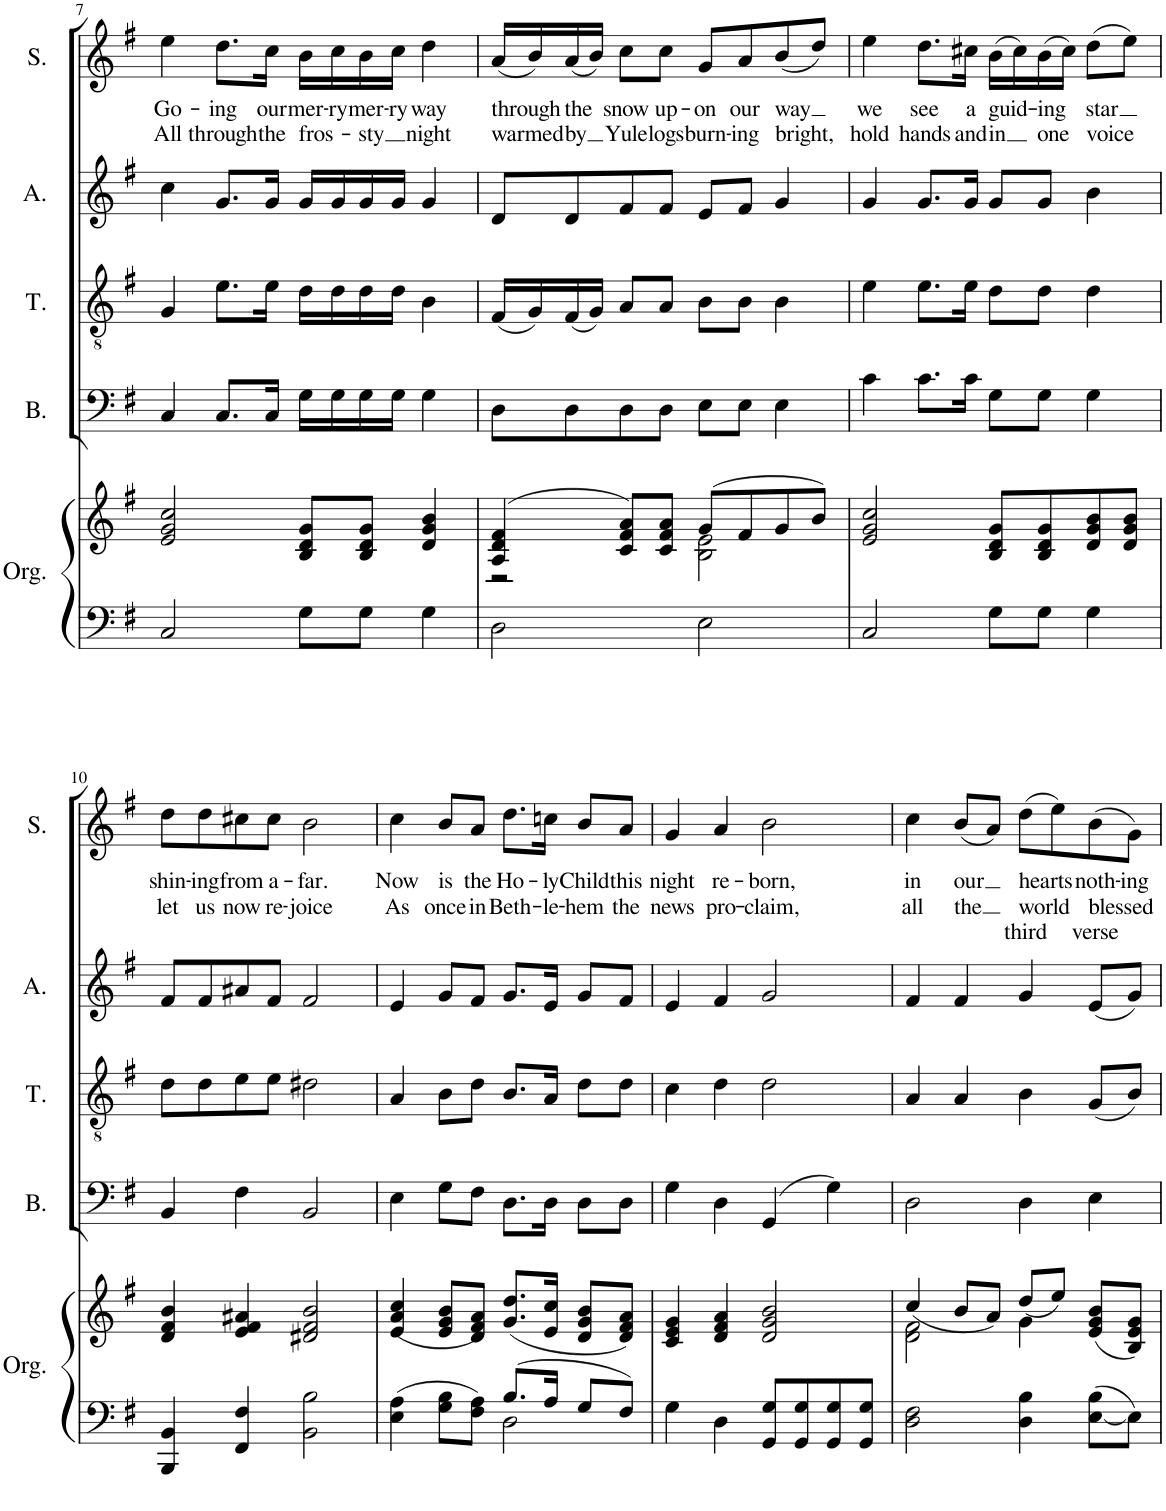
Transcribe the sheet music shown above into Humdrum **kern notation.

**kern	**kern	**kern	**kern	**kern	**kern	**text	**text	**text
*part5	*part5	*part4	*part3	*part2	*part1	*part1	*part1	*part1
*staff6	*staff5	*staff4	*staff3	*staff2	*staff1	*staff1	*staff1	*staff1
*I"Organ	*	*I"Bass	*I"Tenor	*I"Alto	*I"Soprano	*	*	*
*I'Org.	*	*I'B.	*I'T.	*I'A.	*I'S.	*	*	*
!!LO:PB:g=z
*clefF4	*clefG2	*clefF4	*clefGv2	*clefG2	*clefG2	*	*	*
*k[f#]	*k[f#]	*k[f#]	*k[f#]	*k[f#]	*k[f#]	*	*	*
*M4/4	*M4/4	*M4/4	*M4/4	*M4/4	*M4/4	*	*	*
=7	=7	=7	=7	=7	=7	=7	=7	=7
!	!	!	!	!	!	!LO:LY:b	!LO:LY:b	!
2C/	2e/ 2g/ 2cc/	4C/	4G/	4cc\	4ee\	Go-	All	.
!	!	!	!	!	!	!LO:LY:b	!LO:LY:b	!
.	.	8.C/L	8.e\L	8.g/L	8.dd\L	-ing	through	.
!	!	!	!	!	!	!LO:LY:b	!LO:LY:b	!
.	.	16C/Jk	16e\Jk	16g/Jk	16cc\Jk	our	the	.
!	!	!	!	!	!	!LO:LY:b	!LO:LY:b	!
8G\L	8B/ 8d/ 8g/L	16G\LL	16d\LL	16g/LL	16b\LL	mer-	fros-	.
!	!	!	!	!	!	!LO:LY:b	!	!
.	.	16G\	16d\	16g/	16cc\	-ry	.	.
!	!	!	!	!	!	!LO:LY:b	!LO:LY:b	!
8G\J	8B/ 8d/ 8g/J	16G\	16d\	16g/	16b\	mer-	sty	.
!	!	!	!	!	!	!LO:LY:b	!	!
.	.	16G\JJ	16d\JJ	16g/JJ	16cc\JJ	-ry	.	.
!	!	!	!	!	!	!LO:LY:b	!LO:LY:b	!
4G\	4d/ 4g/ 4b/	4G\	4B\	4g/	4dd\	way	night	.
=8	=8	=8	=8	=8	=8	=8	=8	=8
*	*^	*	*	*	*	*	*	*
!	!	!	!	!	!	!	!LO:LY:b	!LO:LY:b	!
2D\	(4A/ 4d/ 4f#/	2r	8D\L	(16F#/LL	8d/L	(16a/LL	through	warmed	.
.	.	.	.	16G/)	.	16b/)	.	.	.
!	!	!	!	!	!	!	!LO:LY:b	!LO:LY:b	!
.	.	.	8D\	(16F#/	8d/	(16a/	the	by	.
.	.	.	.	16G/JJ)	.	16b/JJ)	.	.	.
!	!	!	!	!	!	!	!LO:LY:b	!LO:LY:b	!
.	8c/ 8f#/ 8a/L)	.	8D\	8A/L	8f#/	8cc\L	snow	Yule	.
!	!	!	!	!	!	!	!LO:LY:b	!LO:LY:b	!
.	8c/ 8f#/ 8a/J	.	8D\J	8A/J	8f#/J	8cc\J	up-	logs	.
!	!	!	!	!	!	!	!LO:LY:b	!LO:LY:b	!
2E\	(8g/L	2B\ 2e\	8E\L	8B\L	8e/L	8g/L	-on	burn-	.
!	!	!	!	!	!	!	!LO:LY:b	!LO:LY:b	!
.	8f#/	.	8E\J	8B\J	8f#/J	8a/	our	-ing	.
!	!	!	!	!	!	!	!LO:LY:b	!LO:LY:b	!
.	8g/	.	4E\	4B\	4g/	(8b/	way	bright,	.
.	8b/J)	.	.	.	.	8dd/J)	.	.	.
*	*v	*v	*	*	*	*	*	*	*
=9	=9	=9	=9	=9	=9	=9	=9	=9
!	!	!	!	!	!	!LO:LY:b	!LO:LY:b	!
2C/	2e/ 2g/ 2cc/	4c\	4e\	4g/	4ee\	we	hold	.
!	!	!	!	!	!	!LO:LY:b	!LO:LY:b	!
.	.	8.c\L	8.e\L	8.g/L	8.dd\L	see	hands	.
!	!	!	!	!	!	!LO:LY:b	!LO:LY:b	!
.	.	16c\Jk	16e\Jk	16g/Jk	16cc#X\Jk	a	and	.
!	!	!	!	!	!	!LO:LY:b	!LO:LY:b	!
8G\L	8B/ 8d/ 8g/L	8G\L	8d\L	8g/L	(16b\LL	guid-	in	.
.	.	.	.	.	16cc#\)	.	.	.
!	!	!	!	!	!	!LO:LY:b	!LO:LY:b	!
8G\J	8B/ 8d/ 8g/	8G\J	8d\J	8g/J	(16b\	-ing	one	.
.	.	.	.	.	16cc#\JJ)	.	.	.
!	!	!	!	!	!	!LO:LY:b	!LO:LY:b	!
4G\	8d/ 8g/ 8b/	4G\	4d\	4b\	(8dd\L	star	voice	.
.	8d/ 8g/ 8b/J	.	.	.	8ee\J)	.	.	.
!!LO:LB:g=z
=10	=10	=10	=10	=10	=10	=10	=10	=10
!	!	!	!	!	!	!LO:LY:b	!LO:LY:b	!
4BBB/ 4BB/	4d/ 4f#/ 4b/	4BB/	8d\L	8f#/L	8dd\L	shin-	let	.
!	!	!	!	!	!	!LO:LY:b	!LO:LY:b	!
.	.	.	8d\	8f#/	8dd\	-ing	us	.
!	!	!	!	!	!	!LO:LY:b	!LO:LY:b	!
4FF#/ 4F#/	4e/ 4f#/ 4a#X/	4F#\	8e\	8a#X/	8cc#X\	from	now	.
!	!	!	!	!	!	!LO:LY:b	!LO:LY:b	!
.	.	.	8e\J	8f#/J	8cc#\J	a-	re-	.
!	!	!	!	!	!	!LO:LY:b	!LO:LY:b	!
2BB\ 2B\	2d#X/ 2f#/ 2b/	2BB/	2d#X\	2f#/	2b\	-far.	-joice	.
=11	=11	=11	=11	=11	=11	=11	=11	=11
*^	*	*	*	*	*	*	*	*
!	!	!	!	!	!	!	!LO:LY:b	!LO:LY:b	!
4E\ 4A\	2ryy	(4e/ 4a/ 4cc/	4E\	4A/	4e/	4cc\	Now	As	.
!	!	!	!	!	!	!	!LO:LY:b	!LO:LY:b	!
8G\ 8B\L	.	8e/ 8g/ 8b/L	8G\L	8B\L	8g/L	8b/L	is	once	.
!	!	!	!	!	!	!	!LO:LY:b	!LO:LY:b	!
8F#\ 8A\J	.	8d/ 8f#/ 8a/J)	8F#\J	8d\J	8f#/J	8a/J	the	in	.
!	!	!	!	!	!	!	!LO:LY:b	!LO:LY:b	!
8.B/L	2D\	(8.g/ 8.dd/L	8.D\L	8.B/L	8.g/L	8.dd\L	Ho-	Beth-	.
!	!	!	!	!	!	!	!LO:LY:b	!LO:LY:b	!
16A/Jk	.	16e/ 16cc/Jk	16D\Jk	16A/Jk	16e/Jk	16ccn\Jk	-ly	-le-	.
!	!	!	!	!	!	!	!LO:LY:b	!LO:LY:b	!
8G/L	.	8d/ 8g/ 8b/L	8D\L	8d\L	8g/L	8b/L	Child	-hem	.
!	!	!	!	!	!	!	!LO:LY:b	!LO:LY:b	!
8F#/J	.	8d/ 8f#/ 8a/J)	8D\J	8d\J	8f#/J	8a/J	this	the	.
*v	*v	*	*	*	*	*	*	*	*
=12	=12	=12	=12	=12	=12	=12	=12	=12
!	!	!	!	!	!	!LO:LY:b	!LO:LY:b	!
4G\	4c/ 4e/ 4g/	4G\	4c\	4e/	4g/	night	news	.
!	!	!	!	!	!	!LO:LY:b	!LO:LY:b	!
4D\	4d/ 4f#/ 4a/	4D\	4d\	4f#/	4a/	re-	pro-	.
!	!	!	!	!	!	!LO:LY:b	!LO:LY:b	!
8GG/ 8G/L	2d/ 2g/ 2b/	(4GG/	2d\	2g/	2b\	-born,	-claim,	.
8GG/ 8G/	.	.	.	.	.	.	.	.
8GG/ 8G/	.	4G\)	.	.	.	.	.	.
8GG/ 8G/J	.	.	.	.	.	.	.	.
=13	=13	=13	=13	=13	=13	=13	=13	=13
*	*^	*	*	*	*	*	*	*
!	!	!	!	!	!	!	!LO:LY:b	!LO:LY:b	!
2D\ 2F#\	2d\ 2f#\	(4cc/	2D\	4A/	4f#/	4cc\	in	all	.
!	!	!	!	!	!	!	!LO:LY:b	!LO:LY:b	!
.	.	8b/L	.	4A/	4f#/	(8b/L	our	the	.
.	.	8a/J)	.	.	.	8a/J)	.	.	.
!	!	!	!	!	!	!	!LO:LY:b	!LO:LY:b	!LO:LY:b
4D\ 4B\	4g\	(8dd/L	4D\	4B\	4g/	(8dd\L	hearts	world	third
.	.	8ee/J)	.	.	.	8ee\)	.	.	.
!	!	!	!	!	!	!	!LO:LY:b	!LO:LY:b	!LO:LY:b
[8E\ 8B\L	(8e/ 8g/ 8b/L	4ryy	4E\	(8G/L	(8e/L	(8b\	noth-	blessed	verse
!	!	!	!	!	!	!	!LO:LY:b	!	!
8E\J]	8B/ 8e/ 8g/J)	.	.	8B/J)	8g/J)	8g\J)	-ing	.	.
*	*v	*v	*	*	*	*	*	*	*
=	=	=	=	=	=	=	=	=
*-	*-	*-	*-	*-	*-	*-	*-	*-
